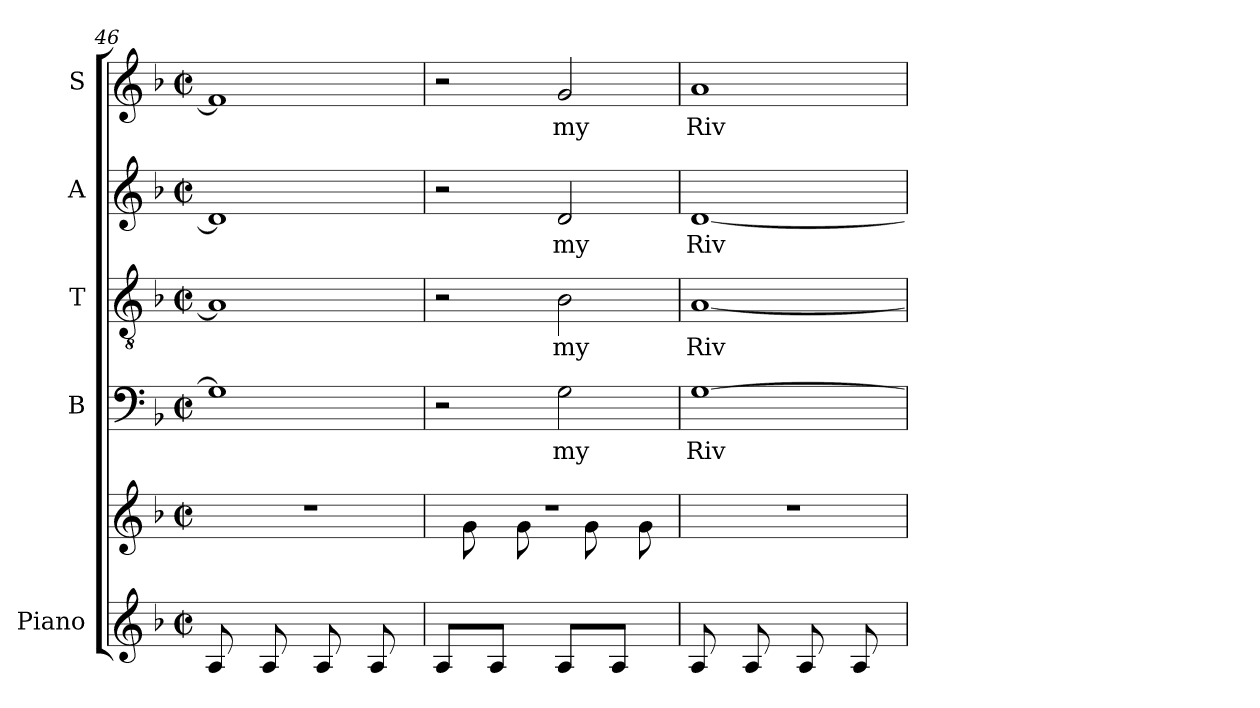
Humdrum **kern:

**kern	**kern	**kern	**text	**kern	**text	**kern	**text	**kern	**text
*part5	*part5	*part4	*part4	*part3	*part3	*part2	*part2	*part1	*part1
*staff6	*staff5	*staff4	*staff4	*staff3	*staff3	*staff2	*staff2	*staff1	*staff1
*I"Piano	*	*I"B	*	*I"T	*	*I"A	*	*I"S	*
*clefG2	*clefG2	*clefF4	*	*clefGv2	*	*clefG2	*	*clefG2	*
*k[b-]	*k[b-]	*k[b-]	*	*k[b-]	*	*k[b-]	*	*k[b-]	*
*F:	*F:	*F:	*	*F:	*	*F:	*	*F:	*
*M2/2	*M2/2	*M2/2	*	*M2/2	*	*M2/2	*	*M2/2	*
*met(c|)	*met(c|)	*met(c|)	*	*met(c|)	*	*met(c|)	*	*met(c|)	*
=46	=46	=46	=46	=46	=46	=46	=46	=46	=46
*	*^	*	*	*	*	*	*	*	*
8A/L	1r	8ryy	1G]	.	1A]	.	1d]	.	1f]	.
8ryy	.	8e\J	.	.	.	.	.	.	.	.
8A/L	.	8ryy	.	.	.	.	.	.	.	.
8ryy	.	8e\J	.	.	.	.	.	.	.	.
8A/L	.	8ryy	.	.	.	.	.	.	.	.
8ryy	.	8f\J	.	.	.	.	.	.	.	.
8A/L	.	8ryy	.	.	.	.	.	.	.	.
8ryy	.	8f\J	.	.	.	.	.	.	.	.
!!LO:LB:g=z
=47	=47	=47	=47	=47	=47	=47	=47	=47	=47	=47
*	*	*	*^	*	*^	*	*^	*	*^	*
8A/L	1r	8ryy	2r	4..ryy	.	2r	4..ryy	.	2r	4...ryy	.	2r	4...ryy	.
8ryy	.	8g\	.	.	.	.	.	.	.	.	.	.	.	.
8A/J	.	8ryy	.	.	.	.	.	.	.	.	.	.	.	.
8ryy	.	8g\	.	.	.	.	.	.	.	.	.	.	.	.
.	.	.	.	2ryy	.	.	2ryy	.	.	.	.	.	.	.
.	.	.	.	.	.	.	.	.	.	2ryy	.	.	2ryy	.
!	!	!	!	!	!LO:LY:b	!	!	!LO:LY:b	!	!	!LO:LY:b	!	!	!LO:LY:b
8A/L	.	8ryy	2G\	.	my	2B-\	.	my	2d/	.	my	2g/	.	my
8ryy	.	8g\	.	.	.	.	.	.	.	.	.	.	.	.
8A/J	.	8ryy	.	.	.	.	.	.	.	.	.	.	.	.
8ryy	.	8g\	.	.	.	.	.	.	.	.	.	.	.	.
.	.	.	.	16ryy	.	.	16ryy	.	.	.	.	.	.	.
.	.	.	.	.	.	.	.	.	.	32ryy	.	.	32ryy	.
=48	=48	=48	=48	=48	=48	=48	=48	=48	=48	=48	=48	=48	=48	=48
!	!	!	!	!	!LO:LY:b	!	!	!LO:LY:b	!	!	!LO:LY:b	!	!	!LO:LY:b
*	*	*	*v	*v	*	*	*	*	*v	*v	*	*v	*v	*
*	*	*	*	*	*v	*v	*	*	*	*	*
8A/L	1r	8ryy	[>1G	Riv-	[<1A	Riv-	[<1d	Riv-	1a	Riv-
8ryy	.	8f\	.	.	.	.	.	.	.	.
8A/	.	8ryy	.	.	.	.	.	.	.	.
8ryy	.	8f\J	.	.	.	.	.	.	.	.
8A/L	.	8ryy	.	.	.	.	.	.	.	.
8ryy	.	8f\	.	.	.	.	.	.	.	.
8A/	.	8ryy	.	.	.	.	.	.	.	.
8ryy	.	8f\J	.	.	.	.	.	.	.	.
*	*v	*v	*	*	*	*	*	*	*	*
=	=	=	=	=	=	=	=	=	=
*-	*-	*-	*-	*-	*-	*-	*-	*-	*-
